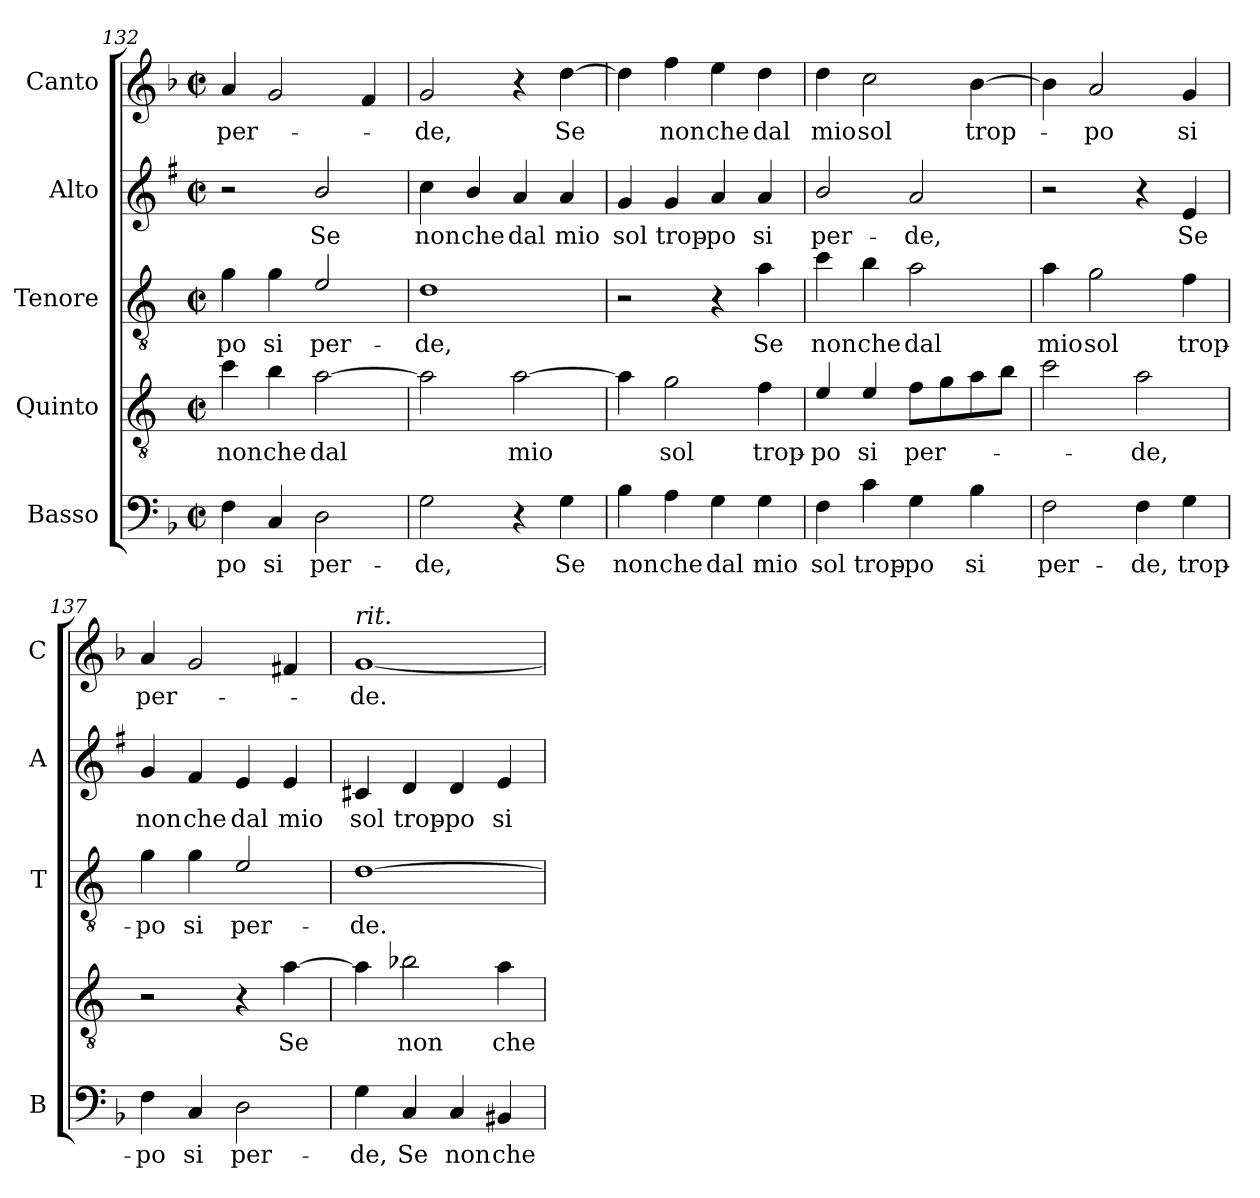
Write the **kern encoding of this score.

**kern	**text	**kern	**text	**kern	**text	**kern	**text	**kern	**text
*part5	*part5	*part4	*part4	*part3	*part3	*part2	*part2	*part1	*part1
*staff5	*staff5	*staff4	*staff4	*staff3	*staff3	*staff2	*staff2	*staff1	*staff1
*I"Basso	*	*I"Quinto	*	*I"Tenore	*	*I"Alto	*	*I"Canto	*
*I'B	*	*	*	*I'T	*	*I'A	*	*I'C	*
*clefF4	*	*clefGv2	*	*clefGv2	*	*clefG2	*	*clefG2	*
*	*	*ITrd4c7	*	*ITrd4c7	*	*ITrd1c2	*	*	*
*k[b-]	*	*k[b-]	*	*k[b-]	*	*k[b-]	*	*k[b-]	*
*F:	*	*F:	*	*F:	*	*F:	*	*F:	*
*M2/2	*	*M2/2	*	*M2/2	*	*M2/2	*	*M2/2	*
*met(c|)	*	*met(c|)	*	*met(c|)	*	*met(c|)	*	*met(c|)	*
=132	=132	=132	=132	=132	=132	=132	=132	=132	=132
!	!LO:LY:b	!	!	!	!	!	!	!	!
!	!	!	!LO:LY:b	!	!	!	!	!	!
!	!	!	!	!	!LO:LY:b	!	!	!	!
!	!	!	!	!	!	!	!	!	!LO:LY:b
4F\	-po	4f\	non	4c\	-po	2r	.	4a/	per-
!	!LO:LY:b	!	!	!	!	!	!	!	!
!	!	!	!LO:LY:b	!	!	!	!	!	!
!	!	!	!	!	!LO:LY:b	!	!	!	!
4C/	si	4e\	che	4c\	si	.	.	2g/	.
!	!LO:LY:b	!	!	!	!	!	!	!	!
!	!	!	!LO:LY:b	!	!	!	!	!	!
!	!	!	!	!	!LO:LY:b	!	!	!	!
!	!	!	!	!	!	!	!LO:LY:b	!	!
2D\	per-	[2d\	dal	2A/	per-	2a/	Se	.	.
.	.	.	.	.	.	.	.	4f/	.
=133	=133	=133	=133	=133	=133	=133	=133	=133	=133
!	!LO:LY:b	!	!	!	!	!	!	!	!
!	!	!	!	!	!LO:LY:b	!	!	!	!
!	!	!	!	!	!	!	!LO:LY:b	!	!
!	!	!	!	!	!	!	!	!	!LO:LY:b
2G\	-de,	2d\]	.	1G	-de,	4b-\	non	2g/	-de,
!	!	!	!	!	!	!	!LO:LY:b	!	!
.	.	.	.	.	.	4a/	che	.	.
!	!	!	!LO:LY:b	!	!	!	!	!	!
!	!	!	!	!	!	!	!LO:LY:b	!	!
4r	.	[2d\	mio	.	.	4g/	dal	4r	.
!	!LO:LY:b	!	!	!	!	!	!	!	!
!	!	!	!	!	!	!	!LO:LY:b	!	!
!	!	!	!	!	!	!	!	!	!LO:LY:b
4G\	Se	.	.	.	.	4g/	mio	[4dd\	Se
=134	=134	=134	=134	=134	=134	=134	=134	=134	=134
!	!LO:LY:b	!	!	!	!	!	!	!	!
!	!	!	!	!	!	!	!LO:LY:b	!	!
4B-\	non	4d\]	.	2r	.	4f/	sol	4dd\]	.
!	!LO:LY:b	!	!	!	!	!	!	!	!
!	!	!	!LO:LY:b	!	!	!	!	!	!
!	!	!	!	!	!	!	!LO:LY:b	!	!
!	!	!	!	!	!	!	!	!	!LO:LY:b
4A\	che	2c\	sol	.	.	4f/	trop-	4ff\	non
!	!LO:LY:b	!	!	!	!	!	!	!	!
!	!	!	!	!	!	!	!LO:LY:b	!	!
!	!	!	!	!	!	!	!	!	!LO:LY:b
4G\	dal	.	.	4r	.	4g/	-po	4ee\	che
!	!LO:LY:b	!	!	!	!	!	!	!	!
!	!	!	!LO:LY:b	!	!	!	!	!	!
!	!	!	!	!	!LO:LY:b	!	!	!	!
!	!	!	!	!	!	!	!LO:LY:b	!	!
!	!	!	!	!	!	!	!	!	!LO:LY:b
4G\	mio	4B-\	trop-	4d\	Se	4g/	si	4dd\	dal
=135	=135	=135	=135	=135	=135	=135	=135	=135	=135
!	!LO:LY:b	!	!	!	!	!	!	!	!
!	!	!	!LO:LY:b	!	!	!	!	!	!
!	!	!	!	!	!LO:LY:b	!	!	!	!
!	!	!	!	!	!	!	!LO:LY:b	!	!
!	!	!	!	!	!	!	!	!	!LO:LY:b
4F\	sol	4A/	-po	4f\	non	2a/	per-	4dd\	mio
!	!LO:LY:b	!	!	!	!	!	!	!	!
!	!	!	!LO:LY:b	!	!	!	!	!	!
!	!	!	!	!	!LO:LY:b	!	!	!	!
!	!	!	!	!	!	!	!	!	!LO:LY:b
4c\	trop-	4A/	si	4e\	che	.	.	2cc\	sol
!	!LO:LY:b	!	!	!	!	!	!	!	!
!	!	!	!LO:LY:b	!	!	!	!	!	!
!	!	!	!	!	!LO:LY:b	!	!	!	!
!	!	!	!	!	!	!	!LO:LY:b	!	!
4G\	-po	8B-\L	per-	2d\	dal	2g/	-de,	.	.
.	.	8c\	.	.	.	.	.	.	.
!	!LO:LY:b	!	!	!	!	!	!	!	!
!	!	!	!	!	!	!	!	!	!LO:LY:b
4B-\	si	8d\	.	.	.	.	.	[4b-\	trop-
.	.	8e\J	.	.	.	.	.	.	.
=136	=136	=136	=136	=136	=136	=136	=136	=136	=136
!	!LO:LY:b	!	!	!	!	!	!	!	!
!	!	!	!	!	!LO:LY:b	!	!	!	!
2F\	per-	2f\	.	4d\	mio	2r	.	4b-\]	.
!	!	!	!	!	!LO:LY:b	!	!	!	!
!	!	!	!	!	!	!	!	!	!LO:LY:b
.	.	.	.	2c\	sol	.	.	2a/	-po
!	!LO:LY:b	!	!	!	!	!	!	!	!
!	!	!	!LO:LY:b	!	!	!	!	!	!
4F\	-de,	2d\	-de,	.	.	4r	.	.	.
!	!LO:LY:b	!	!	!	!	!	!	!	!
!	!	!	!	!	!LO:LY:b	!	!	!	!
!	!	!	!	!	!	!	!LO:LY:b	!	!
!	!	!	!	!	!	!	!	!	!LO:LY:b
4G\	trop-	.	.	4B-\	trop-	4d/	Se	4g/	si
!!LO:LB:g=z
=137	=137	=137	=137	=137	=137	=137	=137	=137	=137
!	!LO:LY:b	!	!	!	!	!	!	!	!
!	!	!	!	!	!LO:LY:b	!	!	!	!
!	!	!	!	!	!	!	!LO:LY:b	!	!
!	!	!	!	!	!	!	!	!	!LO:LY:b
4F\	-po	2r	.	4c\	-po	4f/	non	4a/	per-
!	!LO:LY:b	!	!	!	!	!	!	!	!
!	!	!	!	!	!LO:LY:b	!	!	!	!
!	!	!	!	!	!	!	!LO:LY:b	!	!
4C/	si	.	.	4c\	si	4e/	che	2g/	.
!	!LO:LY:b	!	!	!	!	!	!	!	!
!	!	!	!	!	!LO:LY:b	!	!	!	!
!	!	!	!	!	!	!	!LO:LY:b	!	!
2D\	per-	4r	.	2A/	per-	4d/	dal	.	.
!	!	!	!LO:LY:b	!	!	!	!	!	!
!	!	!	!	!	!	!	!LO:LY:b	!	!
.	.	[4d\	Se	.	.	4d/	mio	4f#X/	.
=138	=138	=138	=138	=138	=138	=138	=138	=138	=138
!	!LO:LY:b	!	!	!	!	!	!	!	!
!	!	!	!	!	!LO:LY:b	!	!	!	!
!	!	!	!	!	!	!	!LO:LY:b	!	!
!	!	!	!	!	!	!	!	!LO:TX:a:i:t=rit.	!
!	!	!	!	!	!	!	!	!	!LO:LY:b
4G\	-de,	4d\]	.	[1G	-de.	4Bn/	sol	[1g	-de.
!	!LO:LY:b	!	!	!	!	!	!	!	!
!	!	!	!LO:LY:b	!	!	!	!	!	!
!	!	!	!	!	!	!	!LO:LY:b	!	!
4C/	Se	2e-X\	non	.	.	4c/	trop-	.	.
!	!LO:LY:b	!	!	!	!	!	!	!	!
!	!	!	!	!	!	!	!LO:LY:b	!	!
4C/	non	.	.	.	.	4c/	-po	.	.
!	!LO:LY:b	!	!	!	!	!	!	!	!
!	!	!	!LO:LY:b	!	!	!	!	!	!
!	!	!	!	!	!	!	!LO:LY:b	!	!
4BB#X/	che	4d\	che	.	.	4d/	si	.	.
=	=	=	=	=	=	=	=	=	=
*-	*-	*-	*-	*-	*-	*-	*-	*-	*-
